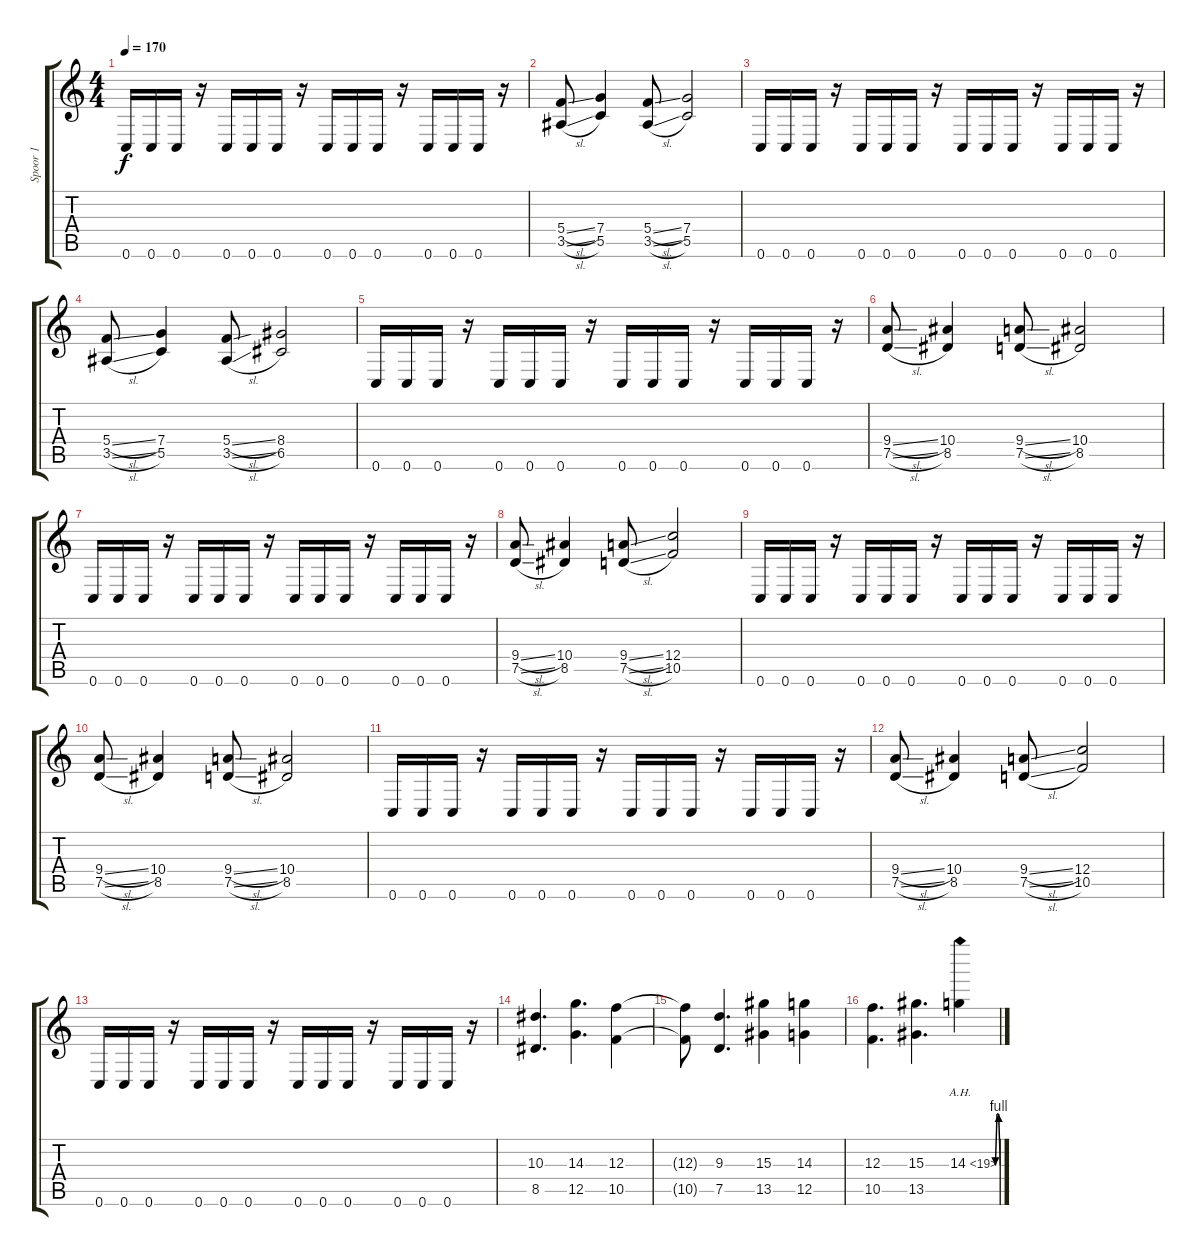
\track ("Spoor 1" "Spoor 1") {instrument distortionguitar}
\staff {score tabs}
\tuning (D4 A3 F3 C3 G2 C2) {hide}
\ts (4 4)
\tempo 170
\clef g2
\ks c
0.6.16{dy f} 0.6.16 0.6.16 r.16 0.6.16 0.6.16 0.6.16 r.16 0.6.16 0.6.16 0.6.16 r.16 0.6.16 0.6.16 0.6.16 r.16 |
(5.4{sl} 3.5{sl}).8 (7.4 5.5).4 (5.4{sl} 3.5{sl}).8 (7.4 5.5).2 |
0.6.16 0.6.16 0.6.16 r.16 0.6.16 0.6.16 0.6.16 r.16 0.6.16 0.6.16 0.6.16 r.16 0.6.16 0.6.16 0.6.16 r.16 |
(5.4{sl} 3.5{sl}).8 (7.4 5.5).4 (5.4{sl} 3.5{sl}).8 (8.4 6.5).2 |
0.6.16 0.6.16 0.6.16 r.16 0.6.16 0.6.16 0.6.16 r.16 0.6.16 0.6.16 0.6.16 r.16 0.6.16 0.6.16 0.6.16 r.16 |
(9.4{sl} 7.5{sl}).8 (10.4 8.5).4 (9.4{sl} 7.5{sl}).8 (10.4 8.5).2 |
0.6.16 0.6.16 0.6.16 r.16 0.6.16 0.6.16 0.6.16 r.16 0.6.16 0.6.16 0.6.16 r.16 0.6.16 0.6.16 0.6.16 r.16 |
(9.4{sl} 7.5{sl}).8 (10.4 8.5).4 (9.4{sl} 7.5{sl}).8 (12.4 10.5).2 |
0.6.16 0.6.16 0.6.16 r.16 0.6.16 0.6.16 0.6.16 r.16 0.6.16 0.6.16 0.6.16 r.16 0.6.16 0.6.16 0.6.16 r.16 |
(9.4{sl} 7.5{sl}).8 (10.4 8.5).4 (9.4{sl} 7.5{sl}).8 (10.4 8.5).2 |
0.6.16 0.6.16 0.6.16 r.16 0.6.16 0.6.16 0.6.16 r.16 0.6.16 0.6.16 0.6.16 r.16 0.6.16 0.6.16 0.6.16 r.16 |
(9.4{sl} 7.5{sl}).8 (10.4 8.5).4 (9.4{sl} 7.5{sl}).8 (12.4 10.5).2 |
0.6.16 0.6.16 0.6.16 r.16 0.6.16 0.6.16 0.6.16 r.16 0.6.16 0.6.16 0.6.16 r.16 0.6.16 0.6.16 0.6.16 r.16 |
(10.3 8.5).4{d} (14.3 12.5).4{d} (12.3 10.5).4 |
(12.3{t} 10.5{t}).8 (9.3 7.5).4{d} (15.3 13.5).4 (14.3 12.5).4 |
(12.3 10.5).4{d} (15.3 13.5).4{d} 14.3{be (custom 0 0 15 0 30 4 45 4 60 0) ah 5}.4
